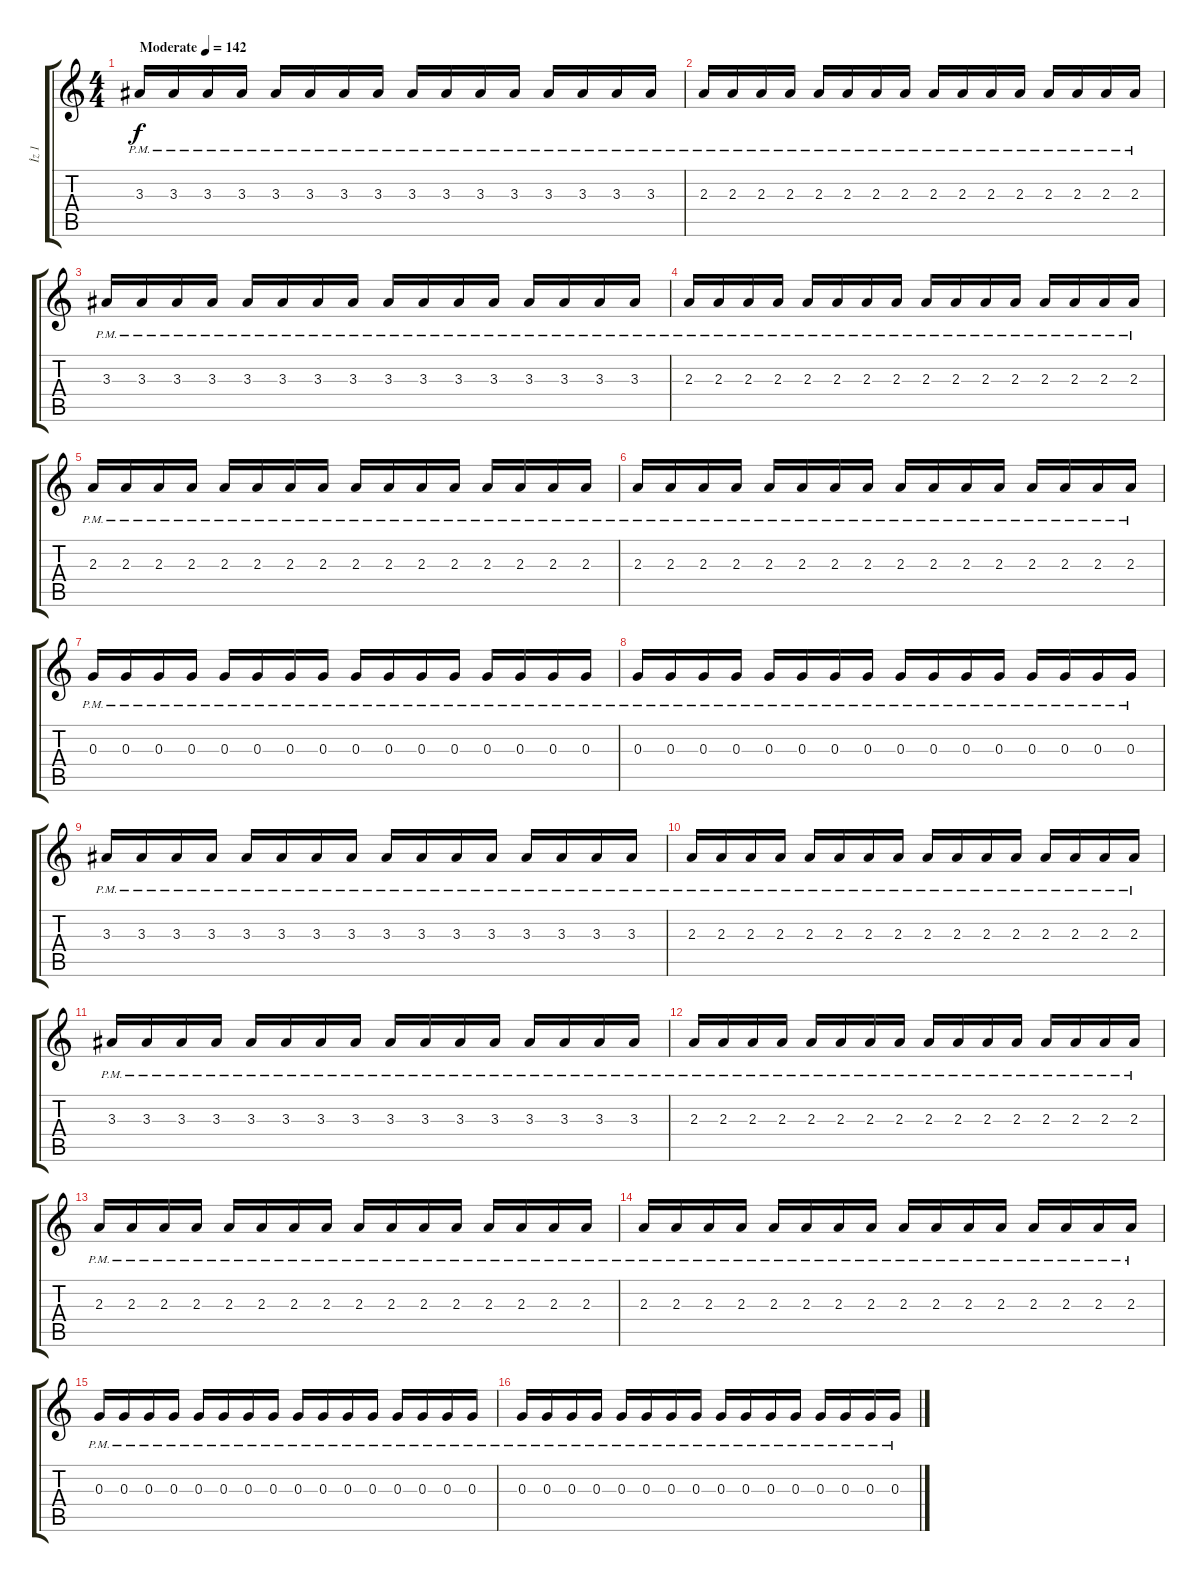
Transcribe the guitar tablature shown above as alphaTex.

\track ("İz 1" "İz 1") {instrument acousticguitarnylon}
\staff {score tabs}
\tuning (E4 B3 G3 D3 A2 E2) {hide}
\ts (4 4)
\tempo (142 "Moderate")
\clef g2
\ks c
3.3{pm}.16{dy f instrument acousticguitarnylon} 3.3{pm}.16 3.3{pm}.16 3.3{pm}.16 3.3{pm}.16 3.3{pm}.16 3.3{pm}.16 3.3{pm}.16 3.3{pm}.16 3.3{pm}.16 3.3{pm}.16 3.3{pm}.16 3.3{pm}.16 3.3{pm}.16 3.3{pm}.16 3.3{pm}.16 |
2.3{pm}.16 2.3{pm}.16 2.3{pm}.16 2.3{pm}.16 2.3{pm}.16 2.3{pm}.16 2.3{pm}.16 2.3{pm}.16 2.3{pm}.16 2.3{pm}.16 2.3{pm}.16 2.3{pm}.16 2.3{pm}.16 2.3{pm}.16 2.3{pm}.16 2.3{pm}.16 |
3.3{pm}.16 3.3{pm}.16 3.3{pm}.16 3.3{pm}.16 3.3{pm}.16 3.3{pm}.16 3.3{pm}.16 3.3{pm}.16 3.3{pm}.16 3.3{pm}.16 3.3{pm}.16 3.3{pm}.16 3.3{pm}.16 3.3{pm}.16 3.3{pm}.16 3.3{pm}.16 |
2.3{pm}.16 2.3{pm}.16 2.3{pm}.16 2.3{pm}.16 2.3{pm}.16 2.3{pm}.16 2.3{pm}.16 2.3{pm}.16 2.3{pm}.16 2.3{pm}.16 2.3{pm}.16 2.3{pm}.16 2.3{pm}.16 2.3{pm}.16 2.3{pm}.16 2.3{pm}.16 |
2.3{pm}.16 2.3{pm}.16 2.3{pm}.16 2.3{pm}.16 2.3{pm}.16 2.3{pm}.16 2.3{pm}.16 2.3{pm}.16 2.3{pm}.16 2.3{pm}.16 2.3{pm}.16 2.3{pm}.16 2.3{pm}.16 2.3{pm}.16 2.3{pm}.16 2.3{pm}.16 |
2.3{pm}.16 2.3{pm}.16 2.3{pm}.16 2.3{pm}.16 2.3{pm}.16 2.3{pm}.16 2.3{pm}.16 2.3{pm}.16 2.3{pm}.16 2.3{pm}.16 2.3{pm}.16 2.3{pm}.16 2.3{pm}.16 2.3{pm}.16 2.3{pm}.16 2.3{pm}.16 |
0.3{pm}.16 0.3{pm}.16 0.3{pm}.16 0.3{pm}.16 0.3{pm}.16 0.3{pm}.16 0.3{pm}.16 0.3{pm}.16 0.3{pm}.16 0.3{pm}.16 0.3{pm}.16 0.3{pm}.16 0.3{pm}.16 0.3{pm}.16 0.3{pm}.16 0.3{pm}.16 |
0.3{pm}.16 0.3{pm}.16 0.3{pm}.16 0.3{pm}.16 0.3{pm}.16 0.3{pm}.16 0.3{pm}.16 0.3{pm}.16 0.3{pm}.16 0.3{pm}.16 0.3{pm}.16 0.3{pm}.16 0.3{pm}.16 0.3{pm}.16 0.3{pm}.16 0.3{pm}.16 |
3.3{pm}.16 3.3{pm}.16 3.3{pm}.16 3.3{pm}.16 3.3{pm}.16 3.3{pm}.16 3.3{pm}.16 3.3{pm}.16 3.3{pm}.16 3.3{pm}.16 3.3{pm}.16 3.3{pm}.16 3.3{pm}.16 3.3{pm}.16 3.3{pm}.16 3.3{pm}.16 |
2.3{pm}.16 2.3{pm}.16 2.3{pm}.16 2.3{pm}.16 2.3{pm}.16 2.3{pm}.16 2.3{pm}.16 2.3{pm}.16 2.3{pm}.16 2.3{pm}.16 2.3{pm}.16 2.3{pm}.16 2.3{pm}.16 2.3{pm}.16 2.3{pm}.16 2.3{pm}.16 |
3.3{pm}.16 3.3{pm}.16 3.3{pm}.16 3.3{pm}.16 3.3{pm}.16 3.3{pm}.16 3.3{pm}.16 3.3{pm}.16 3.3{pm}.16 3.3{pm}.16 3.3{pm}.16 3.3{pm}.16 3.3{pm}.16 3.3{pm}.16 3.3{pm}.16 3.3{pm}.16 |
2.3{pm}.16 2.3{pm}.16 2.3{pm}.16 2.3{pm}.16 2.3{pm}.16 2.3{pm}.16 2.3{pm}.16 2.3{pm}.16 2.3{pm}.16 2.3{pm}.16 2.3{pm}.16 2.3{pm}.16 2.3{pm}.16 2.3{pm}.16 2.3{pm}.16 2.3{pm}.16 |
2.3{pm}.16 2.3{pm}.16 2.3{pm}.16 2.3{pm}.16 2.3{pm}.16 2.3{pm}.16 2.3{pm}.16 2.3{pm}.16 2.3{pm}.16 2.3{pm}.16 2.3{pm}.16 2.3{pm}.16 2.3{pm}.16 2.3{pm}.16 2.3{pm}.16 2.3{pm}.16 |
2.3{pm}.16 2.3{pm}.16 2.3{pm}.16 2.3{pm}.16 2.3{pm}.16 2.3{pm}.16 2.3{pm}.16 2.3{pm}.16 2.3{pm}.16 2.3{pm}.16 2.3{pm}.16 2.3{pm}.16 2.3{pm}.16 2.3{pm}.16 2.3{pm}.16 2.3{pm}.16 |
0.3{pm}.16 0.3{pm}.16 0.3{pm}.16 0.3{pm}.16 0.3{pm}.16 0.3{pm}.16 0.3{pm}.16 0.3{pm}.16 0.3{pm}.16 0.3{pm}.16 0.3{pm}.16 0.3{pm}.16 0.3{pm}.16 0.3{pm}.16 0.3{pm}.16 0.3{pm}.16 |
0.3{pm}.16 0.3{pm}.16 0.3{pm}.16 0.3{pm}.16 0.3{pm}.16 0.3{pm}.16 0.3{pm}.16 0.3{pm}.16 0.3{pm}.16 0.3{pm}.16 0.3{pm}.16 0.3{pm}.16 0.3{pm}.16 0.3{pm}.16 0.3{pm}.16 0.3{pm}.16
